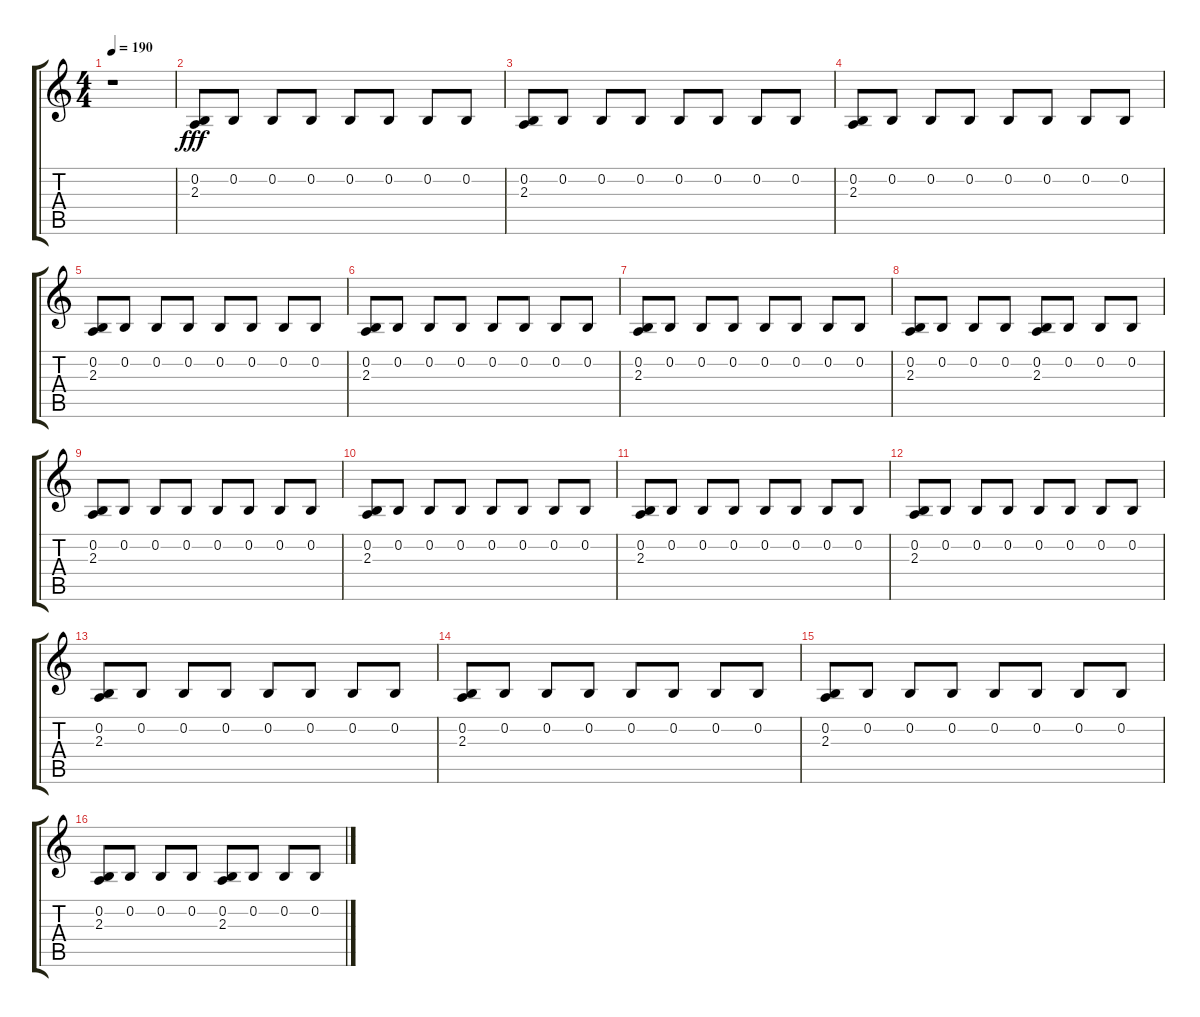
\track "" {instrument acousticgrandpiano}
\staff {score tabs}
\tuning (E4 B3 G3 D3 A2 E2) {hide}
\ts (4 4)
\tempo 190
\clef g2
\ks c
r.1{dy fff instrument acousticgrandpiano} |
(0.2 2.3).8 0.2.8 0.2.8 0.2.8 0.2.8 0.2.8 0.2.8 0.2.8 |
(0.2 2.3).8 0.2.8 0.2.8 0.2.8 0.2.8 0.2.8 0.2.8 0.2.8 |
(0.2 2.3).8 0.2.8 0.2.8 0.2.8 0.2.8 0.2.8 0.2.8 0.2.8 |
(0.2 2.3).8 0.2.8 0.2.8 0.2.8 0.2.8 0.2.8 0.2.8 0.2.8 |
(0.2 2.3).8 0.2.8 0.2.8 0.2.8 0.2.8 0.2.8 0.2.8 0.2.8 |
(0.2 2.3).8 0.2.8 0.2.8 0.2.8 0.2.8 0.2.8 0.2.8 0.2.8 |
(0.2 2.3).8 0.2.8 0.2.8 0.2.8 (0.2 2.3).8 0.2.8 0.2.8 0.2.8 |
(0.2 2.3).8 0.2.8 0.2.8 0.2.8 0.2.8 0.2.8 0.2.8 0.2.8 |
(0.2 2.3).8 0.2.8 0.2.8 0.2.8 0.2.8 0.2.8 0.2.8 0.2.8 |
(0.2 2.3).8 0.2.8 0.2.8 0.2.8 0.2.8 0.2.8 0.2.8 0.2.8 |
(0.2 2.3).8 0.2.8 0.2.8 0.2.8 0.2.8 0.2.8 0.2.8 0.2.8 |
(0.2 2.3).8 0.2.8 0.2.8 0.2.8 0.2.8 0.2.8 0.2.8 0.2.8 |
(0.2 2.3).8 0.2.8 0.2.8 0.2.8 0.2.8 0.2.8 0.2.8 0.2.8 |
(0.2 2.3).8 0.2.8 0.2.8 0.2.8 0.2.8 0.2.8 0.2.8 0.2.8 |
(0.2 2.3).8 0.2.8 0.2.8 0.2.8 (0.2 2.3).8 0.2.8 0.2.8 0.2.8
